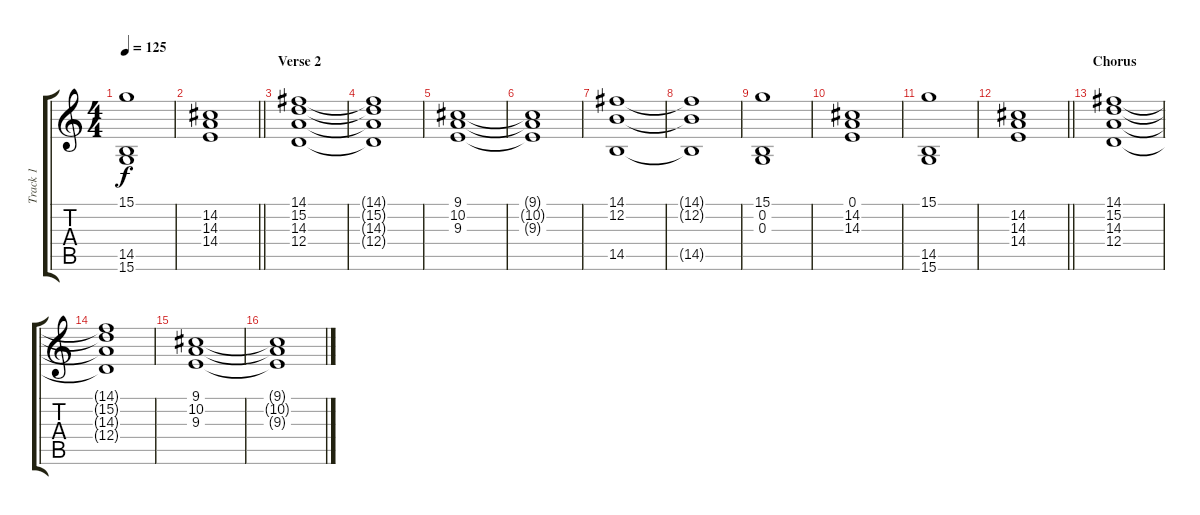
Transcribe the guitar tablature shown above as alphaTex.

\track ("Track 1" "Track 1") {instrument lead1square}
\staff {score tabs}
\tuning (E4 B3 G3 D3 A2 E2) {hide}
\ts (4 4)
\tempo 125
\clef g2
\ks c
(15.1 14.5 15.6).1{dy f} |
\barLineRight lightlight
(14.2 14.3 14.4).1 |
\section ("" "Verse 2")
(14.1 15.2 14.3 12.4).1 |
(14.1{t} 15.2{t} 14.3{t} 12.4{t}).1 |
(9.1 10.2 9.3).1 |
(9.1{t} 10.2{t} 9.3{t}).1 |
(14.1 12.2 14.5).1 |
(14.1{t} 12.2{t} 14.5{t}).1 |
(15.1 0.2 0.3).1 |
(0.1 14.2 14.3).1 |
(15.1 14.5 15.6).1 |
\barLineRight lightlight
(14.2 14.3 14.4).1 |
\section ("" "Chorus")
(14.1 15.2 14.3 12.4).1 |
(14.1{t} 15.2{t} 14.3{t} 12.4{t}).1 |
(9.1 10.2 9.3).1 |
(9.1{t} 10.2{t} 9.3{t}).1
